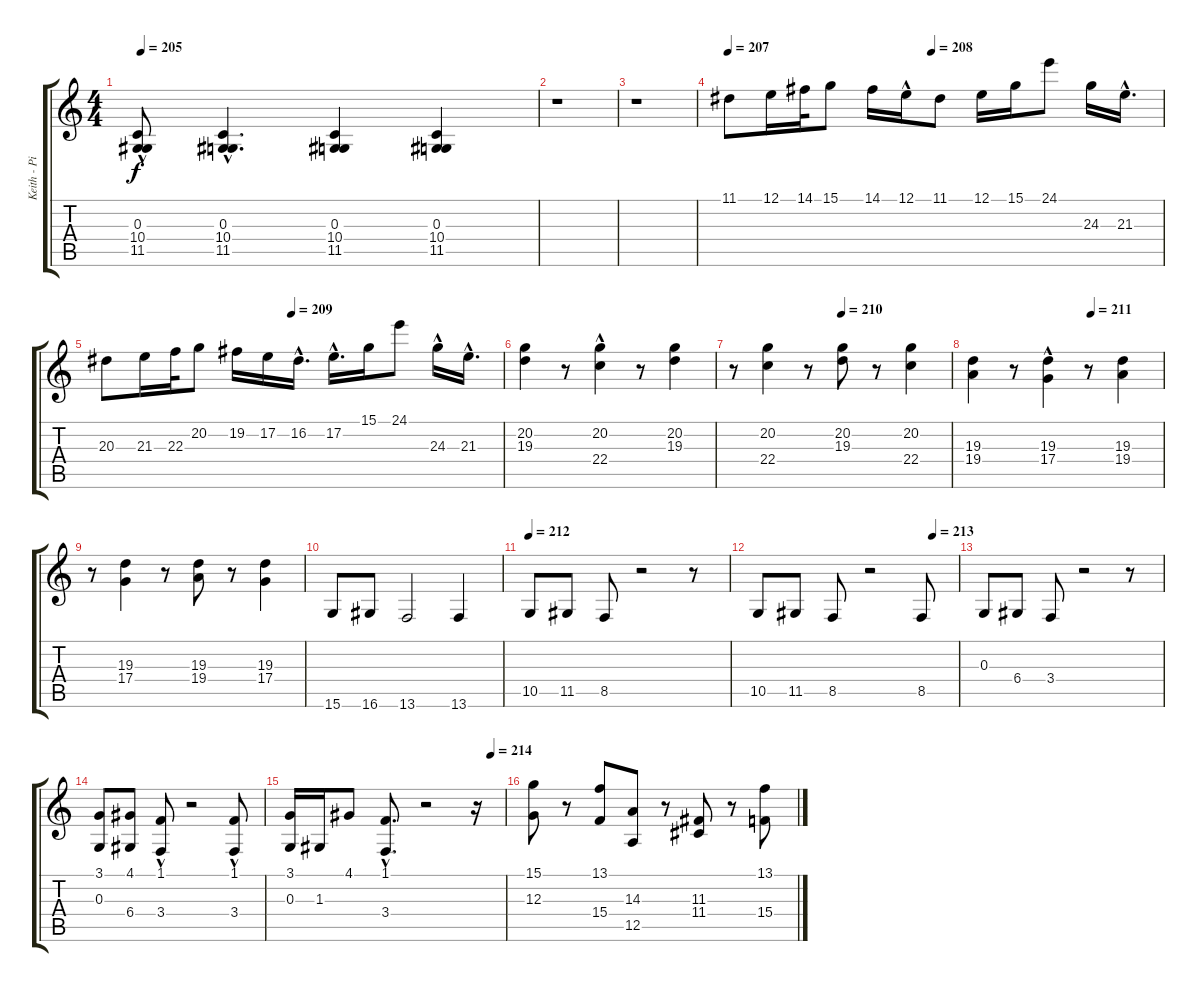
\track ("Keith - Piano RH" "Keith - Pi") {instrument acousticgrandpiano}
\staff {score tabs}
\tuning (E4 B3 G3 D3 A2 E2) {hide}
\ts (4 4)
\tempo 205
\clef g2
\ks c
(0.3{t} 10.4{hac t} 11.5{t}).8{dy f} (0.3{hac} 10.4{hac} 11.5{hac}).4{d} (0.3 10.4 11.5).4 (0.3 10.4 11.5).4 |
r.1 |
r.1 |
\tempo 207
\tempo (208 0.46875)
11.1.8 12.1.16 14.1.32 15.1.8 14.1.16 12.1{hac}.16 11.1.8 12.1.16 15.1.16 24.1.8 24.3.16 21.3{hac}.16{d} |
\tempo (209 0.46875)
20.3.8 21.3.16 22.3.32 20.2.8 19.2.16 17.2.16 16.2{hac}.16{d} 17.2{hac}.16{d} 15.1.16 24.1.8 24.3{hac}.16 21.3{hac}.16{d} |
(20.2 19.3).4 r.8 (20.2{hac} 22.4).4 r.8 (20.2 19.3).4 |
\tempo (210 0.5)
r.8 (20.2 22.4).4 r.8 (20.2 19.3).8 r.8 (20.2 22.4).4 |
\tempo (211 0.625)
(19.3 19.4).4 r.8 (19.3{hac} 17.4).4 r.8 (19.3 19.4).4 |
r.8 (19.3 17.4).4 r.8 (19.3 19.4).8 r.8 (19.3 17.4).4 |
15.6.8 16.6.8 13.6.2 13.6.4 |
\tempo 212
10.5.8 11.5.8 8.5.8 r.2 r.8 |
\tempo (213 0.875)
10.5.8 11.5.8 8.5.8 r.2 8.5.8 |
0.3.8 6.4.8 3.4.8 r.2 r.8 |
(3.1 0.3).8 (4.1 6.4).8 (1.1{hac} 3.4).8 r.2 (1.1{hac} 3.4).8 |
\tempo (214 0.9375)
(3.1 0.3).16 1.3.16 4.1.8 (1.1{hac} 3.4{hac}).8{d} r.2 r.16 |
(15.1 12.3).8 r.8 (13.1 15.4).8 (14.3 12.5).8 r.8 (11.3 11.4).8 r.8 (13.1 15.4).8
